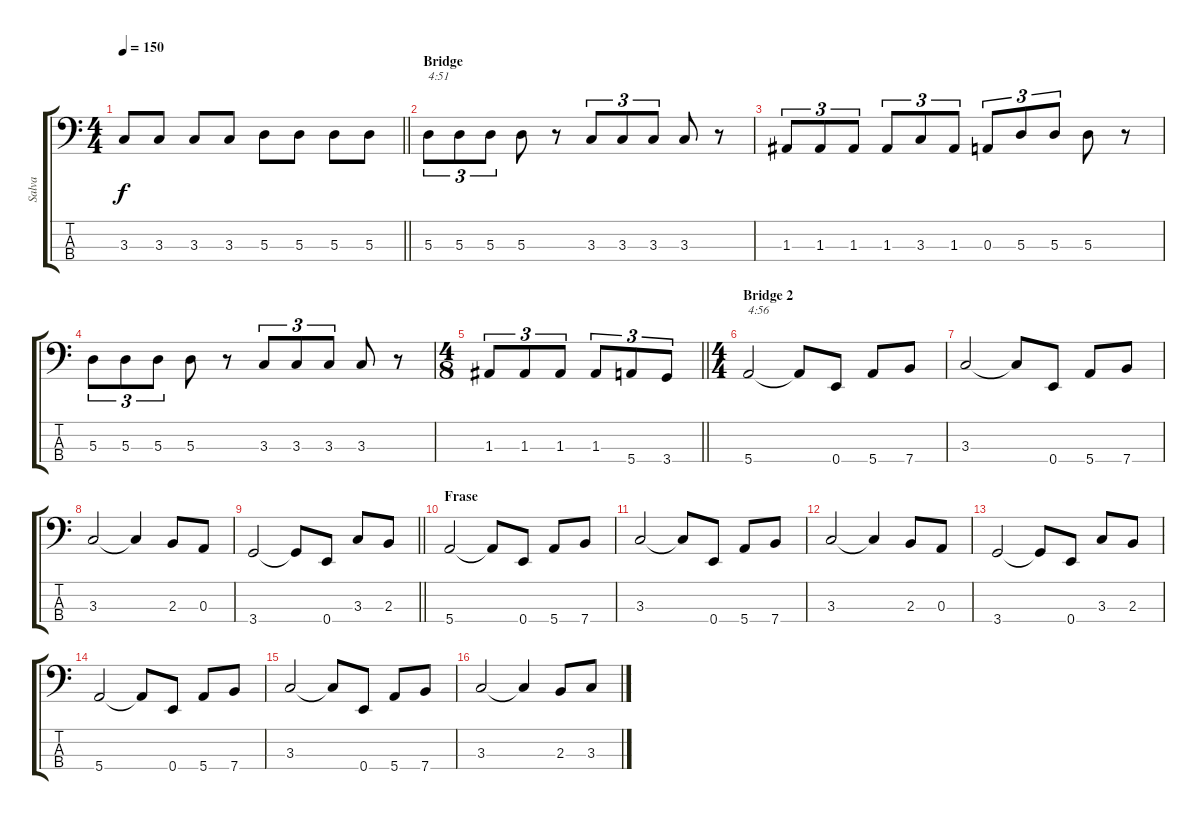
\track ("Salva" "Salva") {instrument electricbassfinger}
\staff {score tabs}
\tuning (G2 D2 A1 E1) {hide}
\ts (4 4)
\tempo 150
\clef f4
\barLineRight lightlight
\ks c
3.3.8{dy f} 3.3.8 3.3.8 3.3.8 5.3.8 5.3.8 5.3.8 5.3.8 |
\section ("" "Bridge")
5.3.8{tu (3 2) txt "4:51"} 5.3.8{tu (3 2)} 5.3.8{tu (3 2)} 5.3.8 r.8 3.3.8{tu (3 2)} 3.3.8{tu (3 2)} 3.3.8{tu (3 2)} 3.3.8 r.8 |
1.3.8{tu (3 2)} 1.3.8{tu (3 2)} 1.3.8{tu (3 2)} 1.3.8{tu (3 2)} 3.3.8{tu (3 2)} 1.3.8{tu (3 2)} 0.3.8{tu (3 2)} 5.3.8{tu (3 2)} 5.3.8{tu (3 2)} 5.3.8 r.8 |
5.3.8{tu (3 2)} 5.3.8{tu (3 2)} 5.3.8{tu (3 2)} 5.3.8 r.8 3.3.8{tu (3 2)} 3.3.8{tu (3 2)} 3.3.8{tu (3 2)} 3.3.8 r.8 |
\ts (4 8)
\barLineRight lightlight
1.3.8{tu (3 2)} 1.3.8{tu (3 2)} 1.3.8{tu (3 2)} 1.3.8{tu (3 2)} 5.4.8{tu (3 2)} 3.4.8{tu (3 2)} |
\ts (4 4)
\section ("" "Bridge 2")
5.4.2{txt "4:56"} 5.4{t}.8 0.4.8 5.4.8 7.4.8 |
3.3.2 3.3{t}.8 0.4.8 5.4.8 7.4.8 |
3.3.2 3.3{t}.4 2.3.8 0.3.8 |
\barLineRight lightlight
3.4.2 3.4{t}.8 0.4.8 3.3.8 2.3.8 |
\section ("" "Frase")
5.4.2 5.4{t}.8 0.4.8 5.4.8 7.4.8 |
3.3.2 3.3{t}.8 0.4.8 5.4.8 7.4.8 |
3.3.2 3.3{t}.4 2.3.8 0.3.8 |
3.4.2 3.4{t}.8 0.4.8 3.3.8 2.3.8 |
5.4.2 5.4{t}.8 0.4.8 5.4.8 7.4.8 |
3.3.2 3.3{t}.8 0.4.8 5.4.8 7.4.8 |
3.3.2 3.3{t}.4 2.3.8 3.3.8
